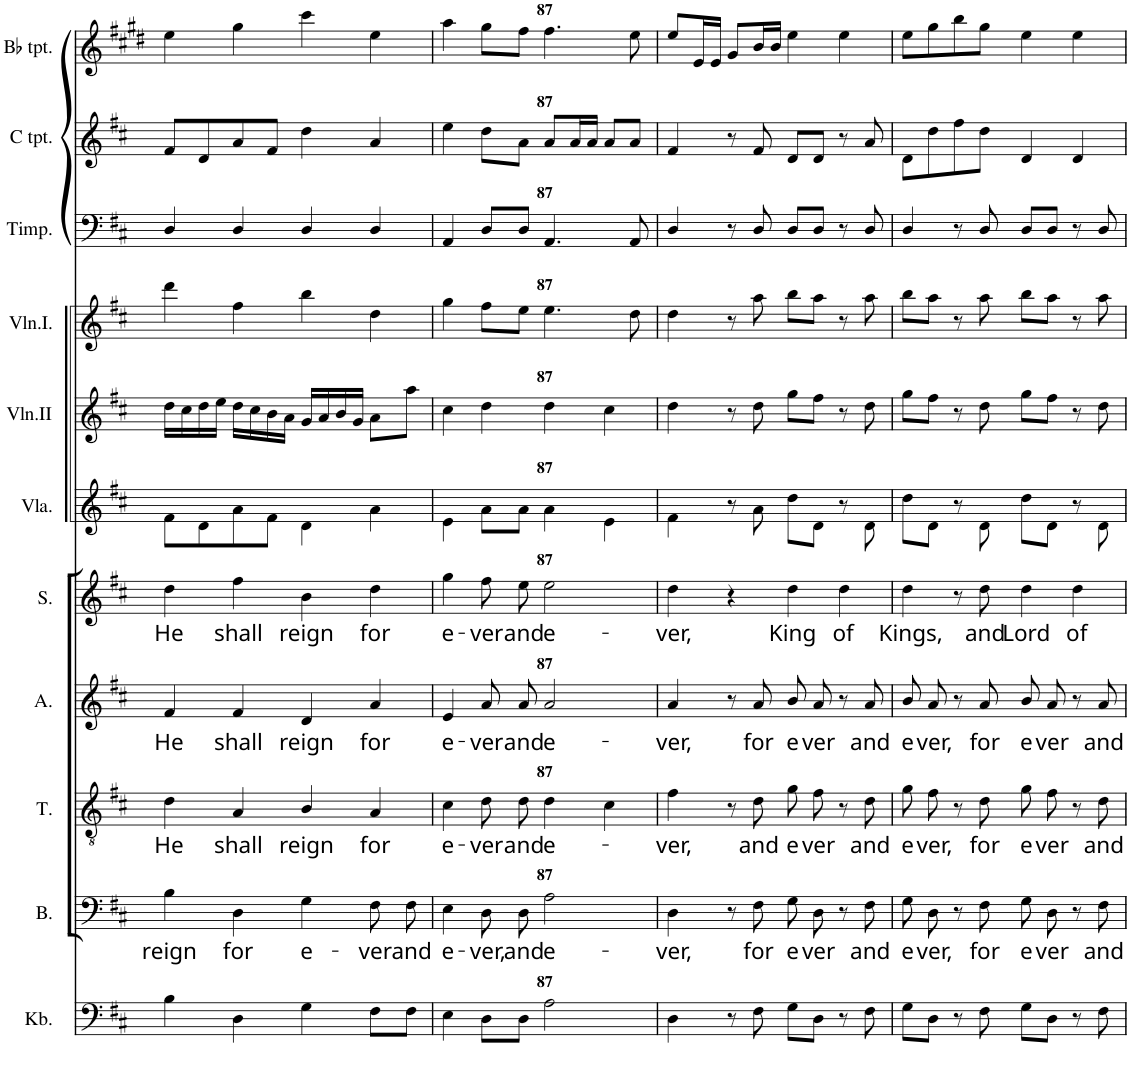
**kern	**kern	**text	**kern	**text	**kern	**text	**kern	**text	**kern	**kern	**kern	**kern	**kern	**kern
*part11	*part10	*part10	*part9	*part9	*part8	*part8	*part7	*part7	*part6	*part5	*part4	*part3	*part2	*part1
*staff11	*staff10	*staff10	*staff9	*staff9	*staff8	*staff8	*staff7	*staff7	*staff6	*staff5	*staff4	*staff3	*staff2	*staff1
*I"Kontrabas	*I"Bass	*	*I"Tenor	*	*I"Alto	*	*I"Soprano	*	*I"Viola	*I"Violin II	*I"Violin I.	*I"Timpani	*I"C trompet	*I"Bb trompet
*I'Kb.	*I'B.	*	*I'T.	*	*I'A.	*	*I'S.	*	*I'Vla.	*I'Vln.II	*I'Vln.I.	*I'Timp.	*I'C tpt.	*I'Bb tpt.
!!LO:PB:g=z
*clefF4	*clefF4	*	*clefGv2	*	*clefG2	*	*clefG2	*	*clefG2	*clefG2	*clefG2	*clefF4	*clefG2	*clefG2
*Trd7c12	*	*	*	*	*	*	*	*	*	*	*	*	*Trd1c2	*Trd1c2
*k[f#c#]	*k[f#c#]	*	*k[f#c#]	*	*k[f#c#]	*	*k[f#c#]	*	*k[f#c#]	*k[f#c#]	*k[f#c#]	*k[f#c#]	*k[f#c#]	*k[f#c#g#d#]
*M4/4	*M4/4	*	*M4/4	*	*M4/4	*	*M4/4	*	*M4/4	*M4/4	*M4/4	*M4/4	*M4/4	*M4/4
=86	=86	=86	=86	=86	=86	=86	=86	=86	=86	=86	=86	=86	=86	=86
!	!	!LO:LY:b	!	!LO:LY:b	!	!LO:LY:b	!	!LO:LY:b	!	!	!	!	!	!
4B\	4B\	reign	4d\	He	4f#/	He	4dd\	He	8f#\L	16dd\LL	4ddd\	4D/	8f#/L	4ee\
.	.	.	.	.	.	.	.	.	.	16cc#\	.	.	.	.
.	.	.	.	.	.	.	.	.	8d\	16dd\	.	.	8d/	.
.	.	.	.	.	.	.	.	.	.	16ee\JJ	.	.	.	.
!	!	!LO:LY:b	!	!LO:LY:b	!	!LO:LY:b	!	!LO:LY:b	!	!	!	!	!	!
4D\	4D\	for	4A/	shall	4f#/	shall	4ff#\	shall	8a\	16dd\LL	4ff#\	4D/	8a/	4gg#\
.	.	.	.	.	.	.	.	.	.	16cc#\	.	.	.	.
.	.	.	.	.	.	.	.	.	8f#\J	16b\	.	.	8f#/J	.
.	.	.	.	.	.	.	.	.	.	16a\JJ	.	.	.	.
!	!	!LO:LY:b	!	!LO:LY:b	!	!LO:LY:b	!	!LO:LY:b	!	!	!	!	!	!
4G\	4G\	e-	4B/	reign	4d/	reign	4b\	reign	4d\	16g/LL	4bb\	4D/	4dd\	4ccc#\
.	.	.	.	.	.	.	.	.	.	16a/	.	.	.	.
.	.	.	.	.	.	.	.	.	.	16b/	.	.	.	.
.	.	.	.	.	.	.	.	.	.	16g/JJ	.	.	.	.
!	!	!LO:LY:b	!	!LO:LY:b	!	!LO:LY:b	!	!LO:LY:b	!	!	!	!	!	!
8F#\L	8F#\L	-ver	4A/	for	4a/	for	4dd\	for	4a\	8a\L	4dd\	4D/	4a/	4ee\
!	!	!LO:LY:b	!	!	!	!	!	!	!	!	!	!	!	!
8F#\J	8F#\J	and	.	.	.	.	.	.	.	8aa\J	.	.	.	.
=87	=87	=87	=87	=87	=87	=87	=87	=87	=87	=87	=87	=87	=87	=87
!	!	!LO:LY:b	!	!LO:LY:b	!	!LO:LY:b	!	!LO:LY:b	!	!	!	!	!	!
4E\	4E\	e-	4c#\	e-	4e/	e-	4gg\	e-	4e\	4cc#\	4gg\	4AA/	4ee\	4aa\
!	!	!LO:LY:b	!	!LO:LY:b	!	!LO:LY:b	!	!LO:LY:b	!	!	!	!	!	!
8D\L	8D\L	-ver,	8d\L	-ver	8a/L	-ver	8ff#\L	-ver	8a\L	4dd\	8ff#\L	8D/L	8dd\L	8gg#\L
!	!	!LO:LY:b	!	!LO:LY:b	!	!LO:LY:b	!	!LO:LY:b	!	!	!	!	!	!
8D\J	8D\J	and	8d\J	and	8a/J	and	8ee\J	and	8a\J	.	8ee\J	8D/J	8a\J	8ff#\J
!	!	!LO:LY:b	!	!LO:LY:b	!	!LO:LY:b	!	!LO:LY:b	!	!	!	!	!	!
2A\	2A\	e-	4d\	e-	2a/	e-	2ee\	e-	4a\	4dd\	4.ee\	4.AA/	8a/L	4.ff#\
.	.	.	.	.	.	.	.	.	.	.	.	.	16a/L	.
.	.	.	.	.	.	.	.	.	.	.	.	.	16a/JJ	.
.	.	.	4c#\	.	.	.	.	.	4e\	4cc#\	.	.	8a/L	.
.	.	.	.	.	.	.	.	.	.	.	8dd\	8AA/	8a/J	8ee\
=88	=88	=88	=88	=88	=88	=88	=88	=88	=88	=88	=88	=88	=88	=88
!	!	!LO:LY:b	!	!LO:LY:b	!	!LO:LY:b	!	!LO:LY:b	!	!	!	!	!	!
4D\	4D\	-ver,	4f#\	-ver,	4a/	-ver,	4dd\	-ver,	4f#\	4dd\	4dd\	4D/	4f#/	8ee/L
.	.	.	.	.	.	.	.	.	.	.	.	.	.	16e/L
.	.	.	.	.	.	.	.	.	.	.	.	.	.	16e/JJ
8r	8r	.	8r	.	8r	.	4r	.	8r	8r	8r	8r	8r	8g#/L
!	!	!LO:LY:b	!	!LO:LY:b	!	!LO:LY:b	!	!	!	!	!	!	!	!
8F#\	8F#\	for	8d\	and	8a/	for	.	.	8a\	8dd\	8aa\	8D/	8f#/	16b/L
.	.	.	.	.	.	.	.	.	.	.	.	.	.	16b/JJ
!	!	!LO:LY:b	!	!LO:LY:b	!	!LO:LY:b	!	!LO:LY:b	!	!	!	!	!	!
8G\L	8G\L	e-	8g\L	e-	8b/L	e-	4dd\	King	8dd\L	8gg\L	8bb\L	8D/L	8d/L	4ee\
!	!	!LO:LY:b	!	!LO:LY:b	!	!LO:LY:b	!	!	!	!	!	!	!	!
8D\J	8D\J	-ver	8f#\J	-ver	8a/J	-ver	.	.	8d\J	8ff#\J	8aa\J	8D/J	8d/J	.
!	!	!	!	!	!	!	!	!LO:LY:b	!	!	!	!	!	!
8r	8r	.	8r	.	8r	.	4dd\	of	8r	8r	8r	8r	8r	4ee\
!	!	!LO:LY:b	!	!LO:LY:b	!	!LO:LY:b	!	!	!	!	!	!	!	!
8F#\	8F#\	and	8d\	and	8a/	and	.	.	8d\	8dd\	8aa\	8D/	8a/	.
=89	=89	=89	=89	=89	=89	=89	=89	=89	=89	=89	=89	=89	=89	=89
!	!	!LO:LY:b	!	!LO:LY:b	!	!LO:LY:b	!	!LO:LY:b	!	!	!	!	!	!
8G\L	8G\L	e-	8g\L	e-	8b/L	e-	4dd\	Kings,	8dd\L	8gg\L	8bb\L	4D/	8d\L	8ee\L
!	!	!LO:LY:b	!	!LO:LY:b	!	!LO:LY:b	!	!	!	!	!	!	!	!
8D\J	8D\J	-ver,	8f#\J	-ver,	8a/J	-ver,	.	.	8d\J	8ff#\J	8aa\J	.	8dd\	8gg#\
8r	8r	.	8r	.	8r	.	8r	.	8r	8r	8r	8r	8ff#\	8bb\
!	!	!LO:LY:b	!	!LO:LY:b	!	!LO:LY:b	!	!LO:LY:b	!	!	!	!	!	!
8F#\	8F#\	for	8d\	for	8a/	for	8dd\	and	8d\	8dd\	8aa\	8D/	8dd\J	8gg#\J
!	!	!LO:LY:b	!	!LO:LY:b	!	!LO:LY:b	!	!LO:LY:b	!	!	!	!	!	!
8G\L	8G\L	e-	8g\L	e-	8b/L	e-	4dd\	Lord	8dd\L	8gg\L	8bb\L	8D/L	4d/	4ee\
!	!	!LO:LY:b	!	!LO:LY:b	!	!LO:LY:b	!	!	!	!	!	!	!	!
8D\J	8D\J	-ver	8f#\J	-ver	8a/J	-ver	.	.	8d\J	8ff#\J	8aa\J	8D/J	.	.
!	!	!	!	!	!	!	!	!LO:LY:b	!	!	!	!	!	!
8r	8r	.	8r	.	8r	.	4dd\	of	8r	8r	8r	8r	4d/	4ee\
!	!	!LO:LY:b	!	!LO:LY:b	!	!LO:LY:b	!	!	!	!	!	!	!	!
8F#\	8F#\	and	8d\	and	8a/	and	.	.	8d\	8dd\	8aa\	8D/	.	.
=	=	=	=	=	=	=	=	=	=	=	=	=	=	=
*-	*-	*-	*-	*-	*-	*-	*-	*-	*-	*-	*-	*-	*-	*-
